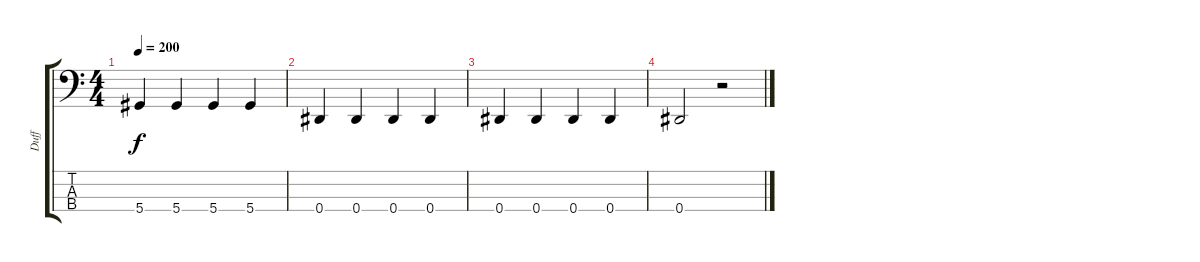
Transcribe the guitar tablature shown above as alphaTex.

\track ("Duff" "Duff") {instrument electricbasspick}
\staff {score tabs}
\tuning (Gb2 Db2 Ab1 Eb1) {hide}
\ts (4 4)
\tempo 200
\clef f4
\ks c
5.4{t}.4{dy f} 5.4.4 5.4.4 5.4.4 |
0.4.4 0.4.4 0.4.4 0.4.4 |
0.4.4 0.4.4 0.4.4 0.4.4 |
0.4.2 r.2
